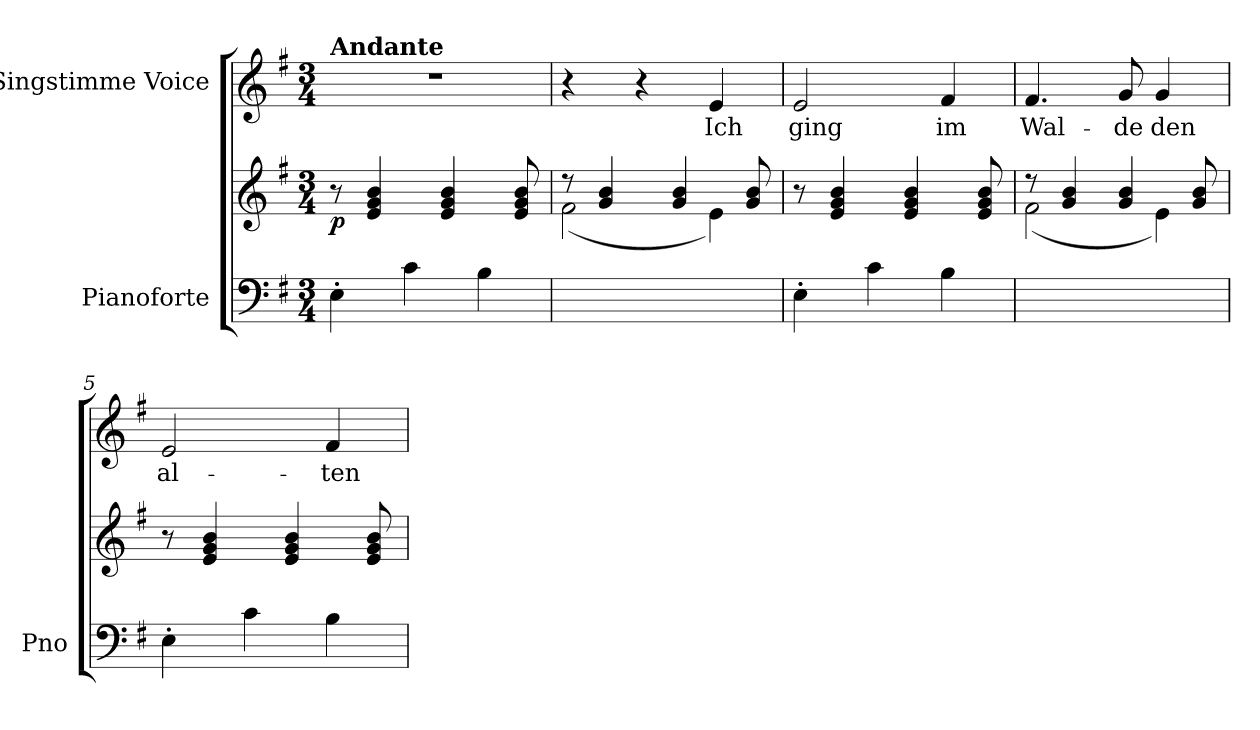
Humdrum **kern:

**kern	**kern	**dynam	**kern	**text
*part2	*part2	*part2	*part1	*part1
*staff3	*staff2	*staff2/3	*staff1	*staff1
*I"Pianoforte	*	*	*I"Singstimme Voice	*
*I'Pno	*	*	*	*
*clefF4	*clefG2	*	*clefG2	*
*k[f#]	*k[f#]	*	*k[f#]	*
*M3/4	*M3/4	*	*M3/4	*
=1	=1	=1	=1	=1
!	!	!	!LO:TX:a:B:t=Andante	!
!	!	!LO:DY:b	!	!
4E'\	8r	p	2.r	.
.	4e/ 4g/ 4b/	.	.	.
4c\	.	.	.	.
.	4e/ 4g/ 4b/	.	.	.
4B\	.	.	.	.
.	8e/ 8g/ 8b/	.	.	.
=2	=2	=2	=2	=2
*	*^	*	*	*
2.ryy	8rdd	(<2f#\	.	4r	.
.	4g/ 4b/	.	.	.	.
.	.	.	.	4r	.
.	4g/ 4b/	.	.	.	.
!	!	!	!	!	!LO:LY:b
.	.	4e\)	.	4e/	Ich
.	8g/ 8b/	.	.	.	.
*	*v	*v	*	*	*
=3	=3	=3	=3	=3
!	!	!	!	!LO:LY:b
4E'\	8r	.	2e/	ging
.	4e/ 4g/ 4b/	.	.	.
4c\	.	.	.	.
.	4e/ 4g/ 4b/	.	.	.
!	!	!	!	!LO:LY:b
4B\	.	.	4f#/	im
.	8e/ 8g/ 8b/	.	.	.
=4	=4	=4	=4	=4
*	*^	*	*	*
!	!	!	!	!	!LO:LY:b
2.ryy	8rdd	(<2f#\	.	4.f#/	Wal-
.	4g/ 4b/	.	.	.	.
!	!	!	!	!	!LO:LY:b
.	4g/ 4b/	.	.	8g/	-de
!	!	!	!	!	!LO:LY:b
.	.	4e\)	.	4g/	den
.	8g/ 8b/	.	.	.	.
*	*v	*v	*	*	*
!!LO:LB:g=z
=5	=5	=5	=5	=5
!	!	!	!	!LO:LY:b
4E'\	8r	.	2e/	al-
.	4e/ 4g/ 4b/	.	.	.
4c\	.	.	.	.
.	4e/ 4g/ 4b/	.	.	.
!	!	!	!	!LO:LY:b
4B\	.	.	4f#/	-ten
.	8e/ 8g/ 8b/	.	.	.
=	=	=	=	=
*-	*-	*-	*-	*-
